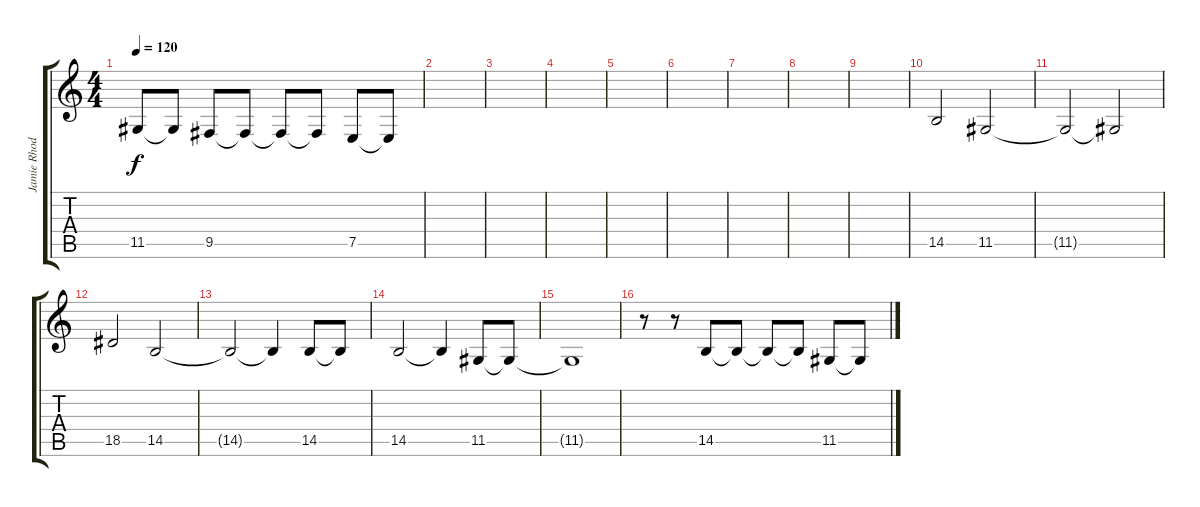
\track ("Jamie Rhoden Vocals" "Jamie Rhod") {instrument lead2sawtooth}
\staff {score tabs}
\tuning (E4 B3 G3 D3 A2 E2) {hide}
\ts (4 4)
\tempo 120
\clef g2
\ks c
11.5{t}.8{dy f} 11.5{t}.8 9.5.8 9.5{t}.8 9.5{t}.8 9.5{t}.8 7.5.8 7.5{t}.8 |
|
|
|
|
|
|
|
|
14.5.2 11.5.2 |
11.5{t}.2 11.5{t}.2 |
18.5.2 14.5.2 |
14.5{t}.2 14.5{t}.4 14.5.8 14.5{t}.8 |
14.5.2 14.5{t}.4 11.5.8 11.5{t}.8 |
11.5{t}.1 |
r.8 r.8 14.5.8 14.5{t}.8 14.5{t}.8 14.5{t}.8 11.5.8 11.5{t}.8
